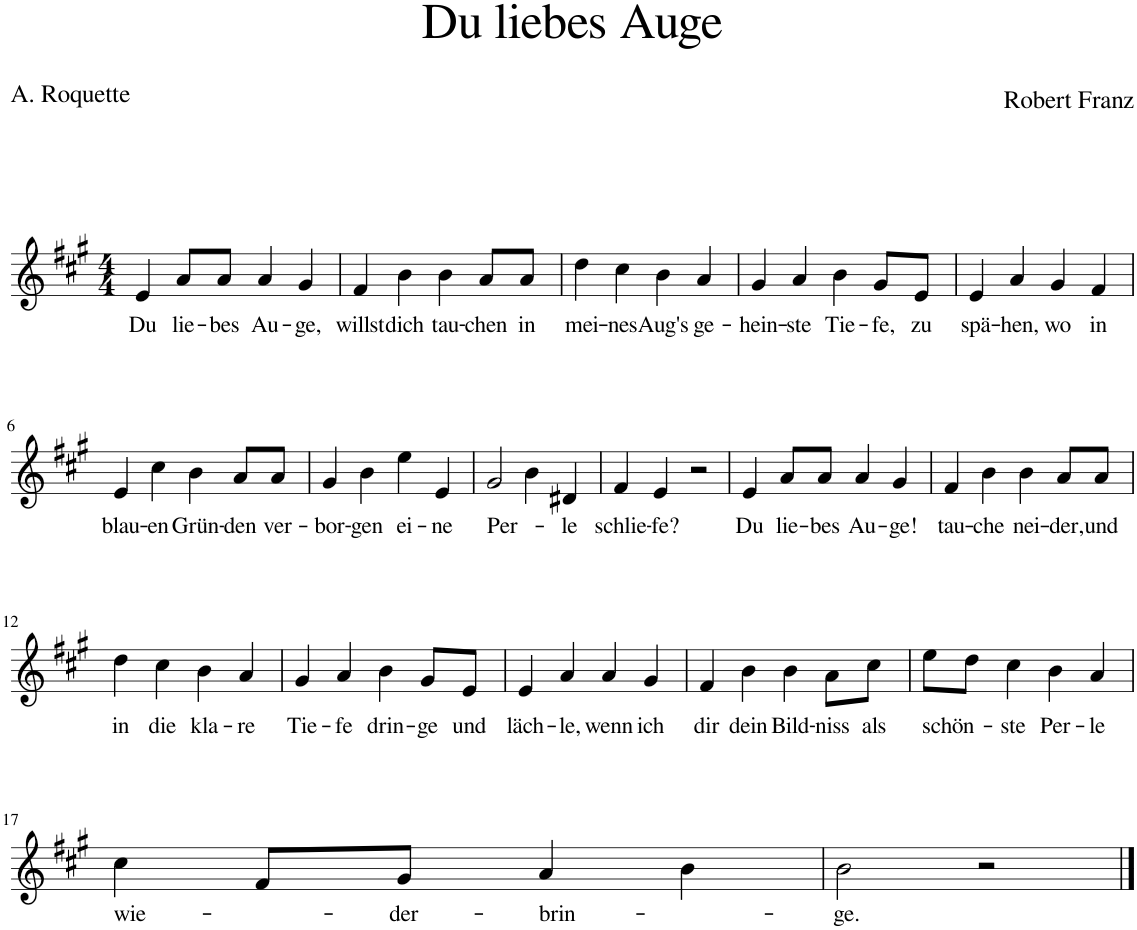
**kern	**text
*part1	*part1
*staff1	*staff1
*I"Piano	*
*I'Pno	*
*clefG2	*
*k[f#c#g#]	*
*M4/4	*
=1	=1
!	!LO:LY:b
4e/	Du
!	!LO:LY:b
8a/L	lie-
!	!LO:LY:b
8a/J	-bes
!	!LO:LY:b
4a/	Au-
!	!LO:LY:b
4g#/	-ge,
=2	=2
!	!LO:LY:b
4f#/	willst
!	!LO:LY:b
4b\	dich
!	!LO:LY:b
4b\	tau-
!	!LO:LY:b
8a/L	-chen
!	!LO:LY:b
8a/J	in
=3	=3
!	!LO:LY:b
4dd\	mei-
!	!LO:LY:b
4cc#\	-nes
!	!LO:LY:b
4b\	Aug's
!	!LO:LY:b
4a/	ge-
=4	=4
!	!LO:LY:b
4g#/	-hein-
!	!LO:LY:b
4a/	-ste
!	!LO:LY:b
4b\	Tie-
!	!LO:LY:b
8g#/L	-fe,
!	!LO:LY:b
8e/J	zu
=5	=5
!	!LO:LY:b
4e/	spä-
!	!LO:LY:b
4a/	-hen,
!	!LO:LY:b
4g#/	wo
!	!LO:LY:b
4f#/	in
!!LO:LB:g=z
=6	=6
!	!LO:LY:b
4e/	blau-
!	!LO:LY:b
4cc#\	-en
!	!LO:LY:b
4b\	Grün-
!	!LO:LY:b
8a/L	-den
!	!LO:LY:b
8a/J	ver-
=7	=7
!	!LO:LY:b
4g#/	-bor-
!	!LO:LY:b
4b\	-gen
!	!LO:LY:b
4ee\	ei-
!	!LO:LY:b
4e/	-ne
=8	=8
!	!LO:LY:b
2g#/	Per-
4b\	.
!	!LO:LY:b
4d#X/	-le
=9	=9
!	!LO:LY:b
4f#/	schlie-
!	!LO:LY:b
4e/	-fe?
2r	.
=10	=10
!	!LO:LY:b
4e/	Du
!	!LO:LY:b
8a/L	lie-
!	!LO:LY:b
8a/J	-bes
!	!LO:LY:b
4a/	Au-
!	!LO:LY:b
4g#/	-ge!
=11	=11
!	!LO:LY:b
4f#/	tau-
!	!LO:LY:b
4b\	-che
!	!LO:LY:b
4b\	nei-
!	!LO:LY:b
8a/L	-der,
!	!LO:LY:b
8a/J	und
!!LO:LB:g=z
=12	=12
!	!LO:LY:b
4dd\	in
!	!LO:LY:b
4cc#\	die
!	!LO:LY:b
4b\	kla-
!	!LO:LY:b
4a/	-re
=13	=13
!	!LO:LY:b
4g#/	Tie-
!	!LO:LY:b
4a/	-fe
!	!LO:LY:b
4b\	drin-
!	!LO:LY:b
8g#/L	-ge
!	!LO:LY:b
8e/J	und
=14	=14
!	!LO:LY:b
4e/	läch-
!	!LO:LY:b
4a/	-le,
!	!LO:LY:b
4a/	wenn
!	!LO:LY:b
4g#/	ich
=15	=15
!	!LO:LY:b
4f#/	dir
!	!LO:LY:b
4b\	dein
!	!LO:LY:b
4b\	Bild-
!	!LO:LY:b
8a\L	-niss
!	!LO:LY:b
8cc#\J	als
=16	=16
!	!LO:LY:b
8ee\L	schön-
8dd\J	.
!	!LO:LY:b
4cc#\	-ste
!	!LO:LY:b
4b\	Per-
!	!LO:LY:b
4a/	-le
!!LO:LB:g=z
=17	=17
!	!LO:LY:b
4cc#\	wie-
8f#/L	.
!	!LO:LY:b
8g#/J	-der-
!	!LO:LY:b
4a/	-brin-
4b\	.
=18	=18
!	!LO:LY:b
2b\	-ge.
2r	.
==	==
*-	*-
